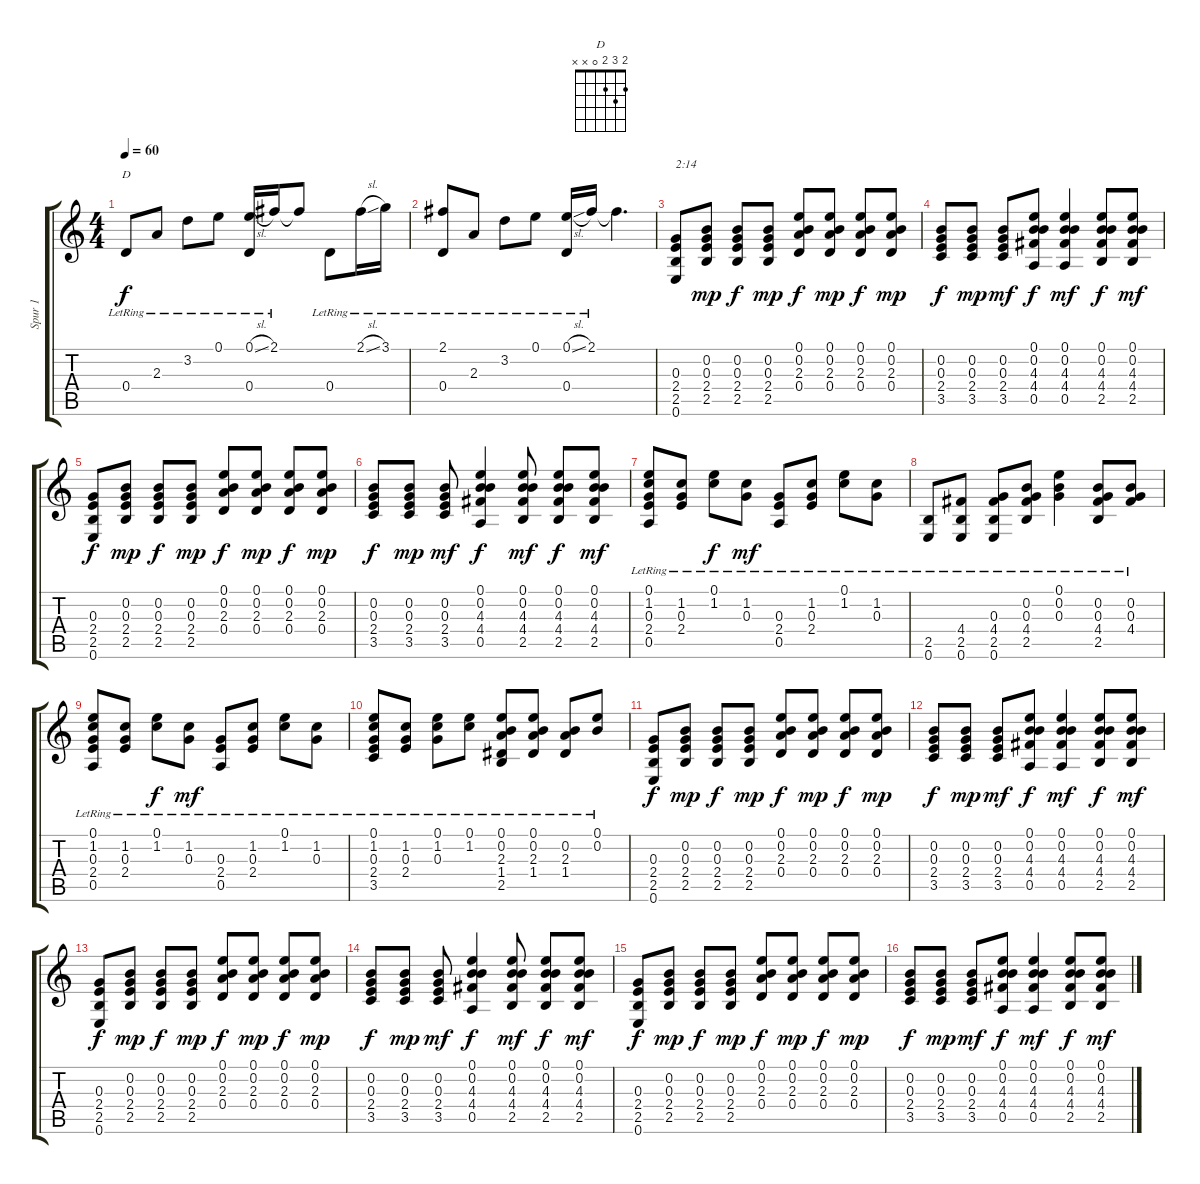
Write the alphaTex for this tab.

\track ("Spur 1" "Spur 1") {instrument acousticguitarsteel}
\staff {score tabs}
\tuning (E4 B3 G3 D3 A2 E2) {hide}
\chord ("D" 2 3 2 0 x x)
\ts (4 4)
\tempo 60
\clef g2
\ks c
0.4{lr}.8{ch "D" dy f} 2.3{lr}.8 3.2{lr}.8 0.1{lr}.8 (0.1{sl lr} 0.4{lr}).16 2.1{lr}.16 2.1{t}.8 0.4{lr}.8 2.1{sl lr}.16 3.1{lr}.16 |
(2.1{lr} 0.4{lr}).8 2.3{lr}.8 3.2{lr}.8 0.1{lr}.8 (0.1{sl lr} 0.4{lr}).16 2.1{lr}.16 2.1{t}.4{d} |
(0.3 2.4 2.5 0.6).8{txt "2:14"} (0.2 0.3 2.4 2.5).8{dy mp} (0.2 0.3 2.4 2.5).8{dy f} (0.2 0.3 2.4 2.5).8{dy mp} (0.1 0.2 2.3 0.4).8{dy f} (0.1 0.2 2.3 0.4).8{dy mp} (0.1 0.2 2.3 0.4).8{dy f} (0.1 0.2 2.3 0.4).8{dy mp} |
(0.2 0.3 2.4 3.5).8{dy f} (0.2 0.3 2.4 3.5).8{dy mp} (0.2 0.3 2.4 3.5).8{dy mf} (0.1 0.2 4.3 4.4 0.5).8{dy f} (0.1 0.2 4.3 4.4 0.5).4{dy mf} (0.1 0.2 4.3 4.4 2.5).8{dy f} (0.1 0.2 4.3 4.4 2.5).8{dy mf} |
(0.3 2.4 2.5 0.6).8{dy f} (0.2 0.3 2.4 2.5).8{dy mp} (0.2 0.3 2.4 2.5).8{dy f} (0.2 0.3 2.4 2.5).8{dy mp} (0.1 0.2 2.3 0.4).8{dy f} (0.1 0.2 2.3 0.4).8{dy mp} (0.1 0.2 2.3 0.4).8{dy f} (0.1 0.2 2.3 0.4).8{dy mp} |
(0.2 0.3 2.4 3.5).8{dy f} (0.2 0.3 2.4 3.5).8{dy mp} (0.2 0.3 2.4 3.5).8{dy mf} (0.1 0.2 4.3 4.4 0.5).4{dy f} (0.1 0.2 4.3 4.4 2.5).8{dy mf} (0.1 0.2 4.3 4.4 2.5).8{dy f} (0.1 0.2 4.3 4.4 2.5).8{dy mf} |
(0.1 1.2 0.3 2.4 0.5{lr}).8 (1.2 0.3{lr} 2.4).8 (0.1{lr} 1.2{lr}).8{dy f} (1.2 0.3{lr}).8{dy mf} (0.3 2.4 0.5{lr}).8 (1.2 0.3 2.4{lr}).8 (0.1{lr} 1.2{lr}).8 (1.2 0.3{lr}).8 |
(2.5 0.6{lr}).8 (4.4 2.5{lr} 0.6).8 (0.3 4.4{lr} 2.5 0.6).8 (0.2 0.3{lr} 4.4 2.5).8 (0.1{lr} 0.2{lr} 0.3).4 (0.2 0.3{lr} 4.4 2.5).8 (0.2 0.3 4.4{lr}).8 |
(0.1 1.2 0.3 2.4 0.5{lr}).8 (1.2 0.3{lr} 2.4).8 (0.1{lr} 1.2{lr}).8{dy f} (1.2 0.3{lr}).8{dy mf} (0.3 2.4 0.5{lr}).8 (1.2 0.3 2.4{lr}).8 (0.1{lr} 1.2{lr}).8 (1.2 0.3{lr}).8 |
(0.1{lr} 1.2{lr} 0.3 2.4 3.5{lr}).8 (1.2 0.3 2.4{lr}).8 (0.1 1.2 0.3{lr}).8 (0.1{lr} 1.2{lr}).8 (0.1{lr} 0.2{lr} 2.3{lr} 1.4 2.5{lr}).8 (0.1 0.2 2.3 1.4{lr}).8 (0.2 2.3{lr} 1.4).8 (0.1{lr} 0.2{lr}).8 |
(0.3 2.4 2.5 0.6).8{dy f} (0.2 0.3 2.4 2.5).8{dy mp} (0.2 0.3 2.4 2.5).8{dy f} (0.2 0.3 2.4 2.5).8{dy mp} (0.1 0.2 2.3 0.4).8{dy f} (0.1 0.2 2.3 0.4).8{dy mp} (0.1 0.2 2.3 0.4).8{dy f} (0.1 0.2 2.3 0.4).8{dy mp} |
(0.2 0.3 2.4 3.5).8{dy f} (0.2 0.3 2.4 3.5).8{dy mp} (0.2 0.3 2.4 3.5).8{dy mf} (0.1 0.2 4.3 4.4 0.5).8{dy f} (0.1 0.2 4.3 4.4 0.5).4{dy mf} (0.1 0.2 4.3 4.4 2.5).8{dy f} (0.1 0.2 4.3 4.4 2.5).8{dy mf} |
(0.3 2.4 2.5 0.6).8{dy f} (0.2 0.3 2.4 2.5).8{dy mp} (0.2 0.3 2.4 2.5).8{dy f} (0.2 0.3 2.4 2.5).8{dy mp} (0.1 0.2 2.3 0.4).8{dy f} (0.1 0.2 2.3 0.4).8{dy mp} (0.1 0.2 2.3 0.4).8{dy f} (0.1 0.2 2.3 0.4).8{dy mp} |
(0.2 0.3 2.4 3.5).8{dy f} (0.2 0.3 2.4 3.5).8{dy mp} (0.2 0.3 2.4 3.5).8{dy mf} (0.1 0.2 4.3 4.4 0.5).4{dy f} (0.1 0.2 4.3 4.4 2.5).8{dy mf} (0.1 0.2 4.3 4.4 2.5).8{dy f} (0.1 0.2 4.3 4.4 2.5).8{dy mf} |
(0.3 2.4 2.5 0.6).8{dy f} (0.2 0.3 2.4 2.5).8{dy mp} (0.2 0.3 2.4 2.5).8{dy f} (0.2 0.3 2.4 2.5).8{dy mp} (0.1 0.2 2.3 0.4).8{dy f} (0.1 0.2 2.3 0.4).8{dy mp} (0.1 0.2 2.3 0.4).8{dy f} (0.1 0.2 2.3 0.4).8{dy mp} |
(0.2 0.3 2.4 3.5).8{dy f} (0.2 0.3 2.4 3.5).8{dy mp} (0.2 0.3 2.4 3.5).8{dy mf} (0.1 0.2 4.3 4.4 0.5).8{dy f} (0.1 0.2 4.3 4.4 0.5).4{dy mf} (0.1 0.2 4.3 4.4 2.5).8{dy f} (0.1 0.2 4.3 4.4 2.5).8{dy mf}
